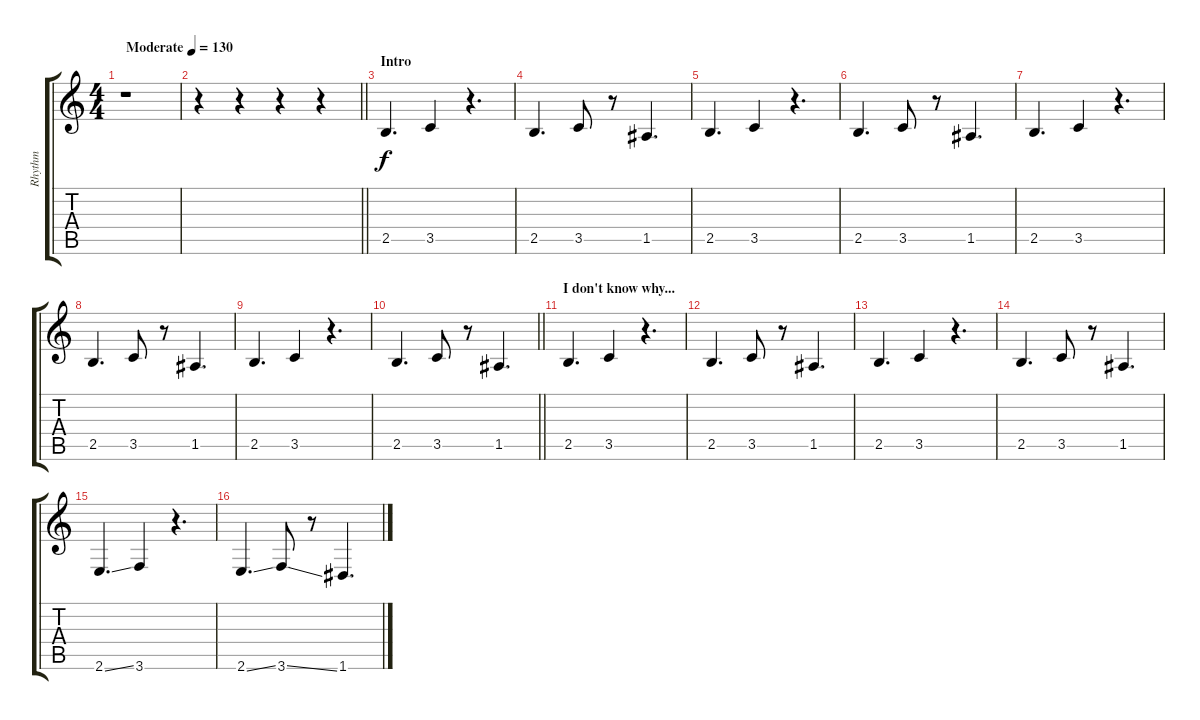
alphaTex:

\track ("Rhythm" "Rhythm") {instrument distortionguitar}
\staff {score tabs}
\tuning (E4 B3 G3 D3 A2 D2) {hide}
\ts (4 4)
\tempo (130 "Moderate")
\clef g2
\ks c
r.1{dy f instrument distortionguitar} |
\barLineRight lightlight
r.4 r.4 r.4 r.4 |
\section ("" "Intro")
2.5.4{d} 3.5.4 r.4{d} |
2.5.4{d} 3.5.8 r.8 1.5.4{d} |
2.5.4{d} 3.5.4 r.4{d} |
2.5.4{d} 3.5.8 r.8 1.5.4{d} |
2.5.4{d} 3.5.4 r.4{d} |
2.5.4{d} 3.5.8 r.8 1.5.4{d} |
2.5.4{d} 3.5.4 r.4{d} |
\barLineRight lightlight
2.5.4{d} 3.5.8 r.8 1.5.4{d} |
\section ("" "I don't know why...")
2.5.4{d} 3.5.4 r.4{d} |
2.5.4{d} 3.5.8 r.8 1.5.4{d} |
2.5.4{d} 3.5.4 r.4{d} |
2.5.4{d} 3.5.8 r.8 1.5.4{d} |
2.6{ss}.4{d} 3.6.4 r.4{d} |
2.6{ss}.4{d} 3.6{ss}.8 r.8 1.6.4{d}
